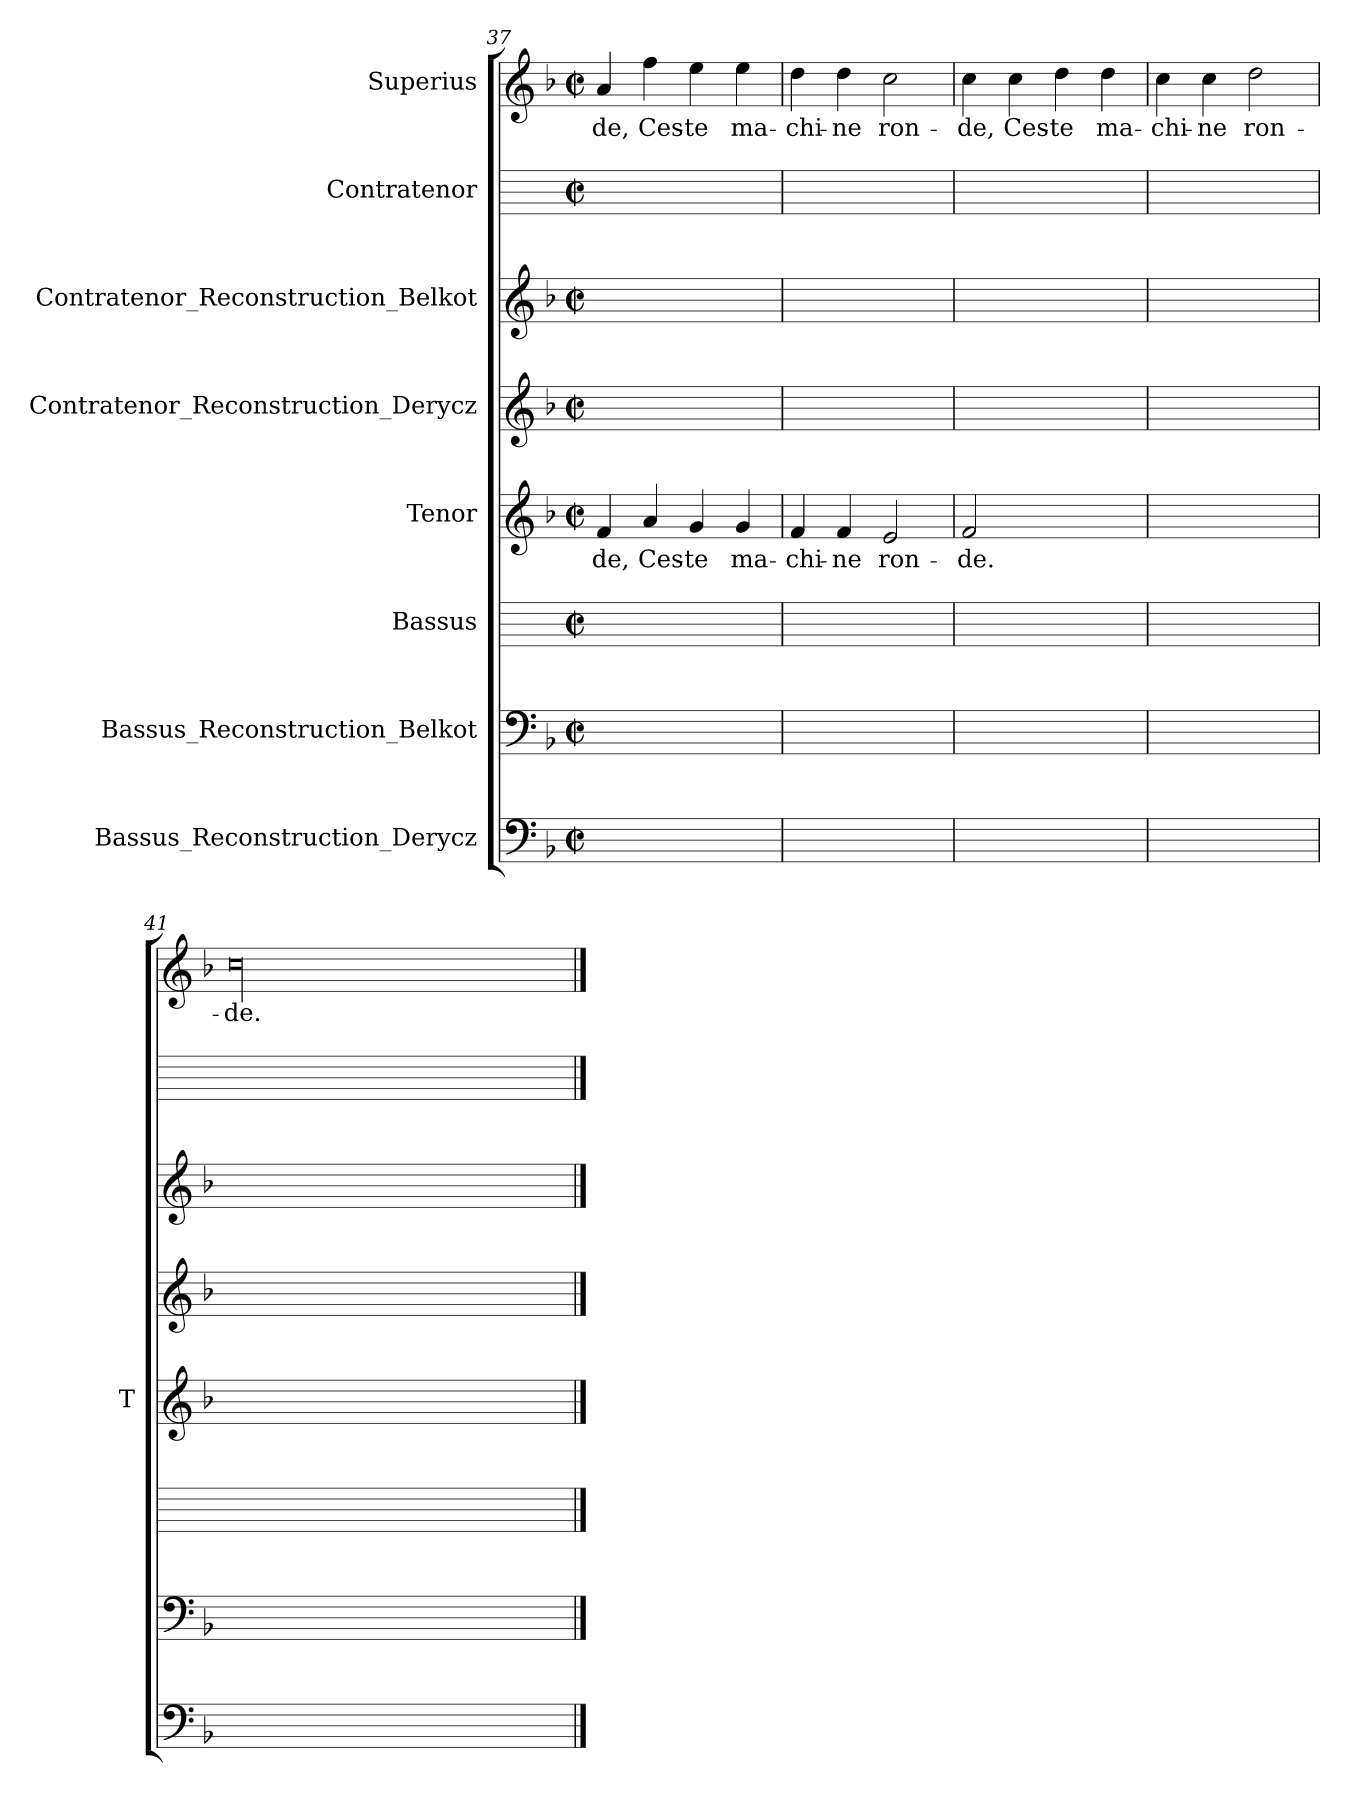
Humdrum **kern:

**kern	**kern	**kern	**kern	**text	**kern	**kern	**kern	**kern	**text
*part8	*part7	*part6	*part5	*part5	*part4	*part3	*part2	*part1	*part1
*staff8	*staff7	*staff6	*staff5	*staff5	*staff4	*staff3	*staff2	*staff1	*staff1
*I"Bassus_Reconstruction_Derycz	*I"Bassus_Reconstruction_Belkot	*I"Bassus	*I"Tenor	*	*I"Contratenor_Reconstruction_Derycz	*I"Contratenor_Reconstruction_Belkot	*I"Contratenor	*I"Superius	*
*	*	*	*I'T	*	*	*	*	*	*
*clefF4	*clefF4	*	*clefG2	*	*clefG2	*clefG2	*	*clefG2	*
*k[b-]	*k[b-]	*	*k[b-]	*	*k[b-]	*k[b-]	*	*k[b-]	*
*F:	*F:	*	*F:	*	*F:	*F:	*	*F:	*
*M2/2	*M2/2	*M2/2	*M2/2	*	*M2/2	*M2/2	*M2/2	*M2/2	*
*met(c|)	*met(c|)	*met(c|)	*met(c|)	*	*met(c|)	*met(c|)	*met(c|)	*met(c|)	*
=37	=37	=37	=37	=37	=37	=37	=37	=37	=37
1ryy	1ryy	1ryy	4f	-de,	1ryy	1ryy	1ryy	4a	-de,
.	.	.	4a	Ces-	.	.	.	4ff	Ces-
.	.	.	4g	-te	.	.	.	4ee	-te
.	.	.	4g	ma-	.	.	.	4ee	ma-
=38	=38	=38	=38	=38	=38	=38	=38	=38	=38
1ryy	1ryy	1ryy	4f	chi-	1ryy	1ryy	1ryy	4dd	chi-
.	.	.	4f	-ne	.	.	.	4dd	-ne
.	.	.	2e	ron-	.	.	.	2cc	ron-
=39	=39	=39	=39	=39	=39	=39	=39	=39	=39
1ryy	1ryy	1ryy	2f	-de.	1ryy	1ryy	1ryy	4cc	-de,
.	.	.	.	.	.	.	.	4cc	Ces-
.	.	.	2ryy	.	.	.	.	4dd	-te
.	.	.	.	.	.	.	.	4dd	ma-
=40	=40	=40	=40	=40	=40	=40	=40	=40	=40
1ryy	1ryy	1ryy	1ryy	.	1ryy	1ryy	1ryy	4cc	chi-
.	.	.	.	.	.	.	.	4cc	-ne
.	.	.	.	.	.	.	.	2dd	ron-
=41	=41	=41	=41	=41	=41	=41	=41	=41	=41
00ryy	00ryy	00ryy	00ryy	.	00ryy	00ryy	00ryy	00cc	-de.
==	==	==	==	==	==	==	==	==	==
*-	*-	*-	*-	*-	*-	*-	*-	*-	*-
